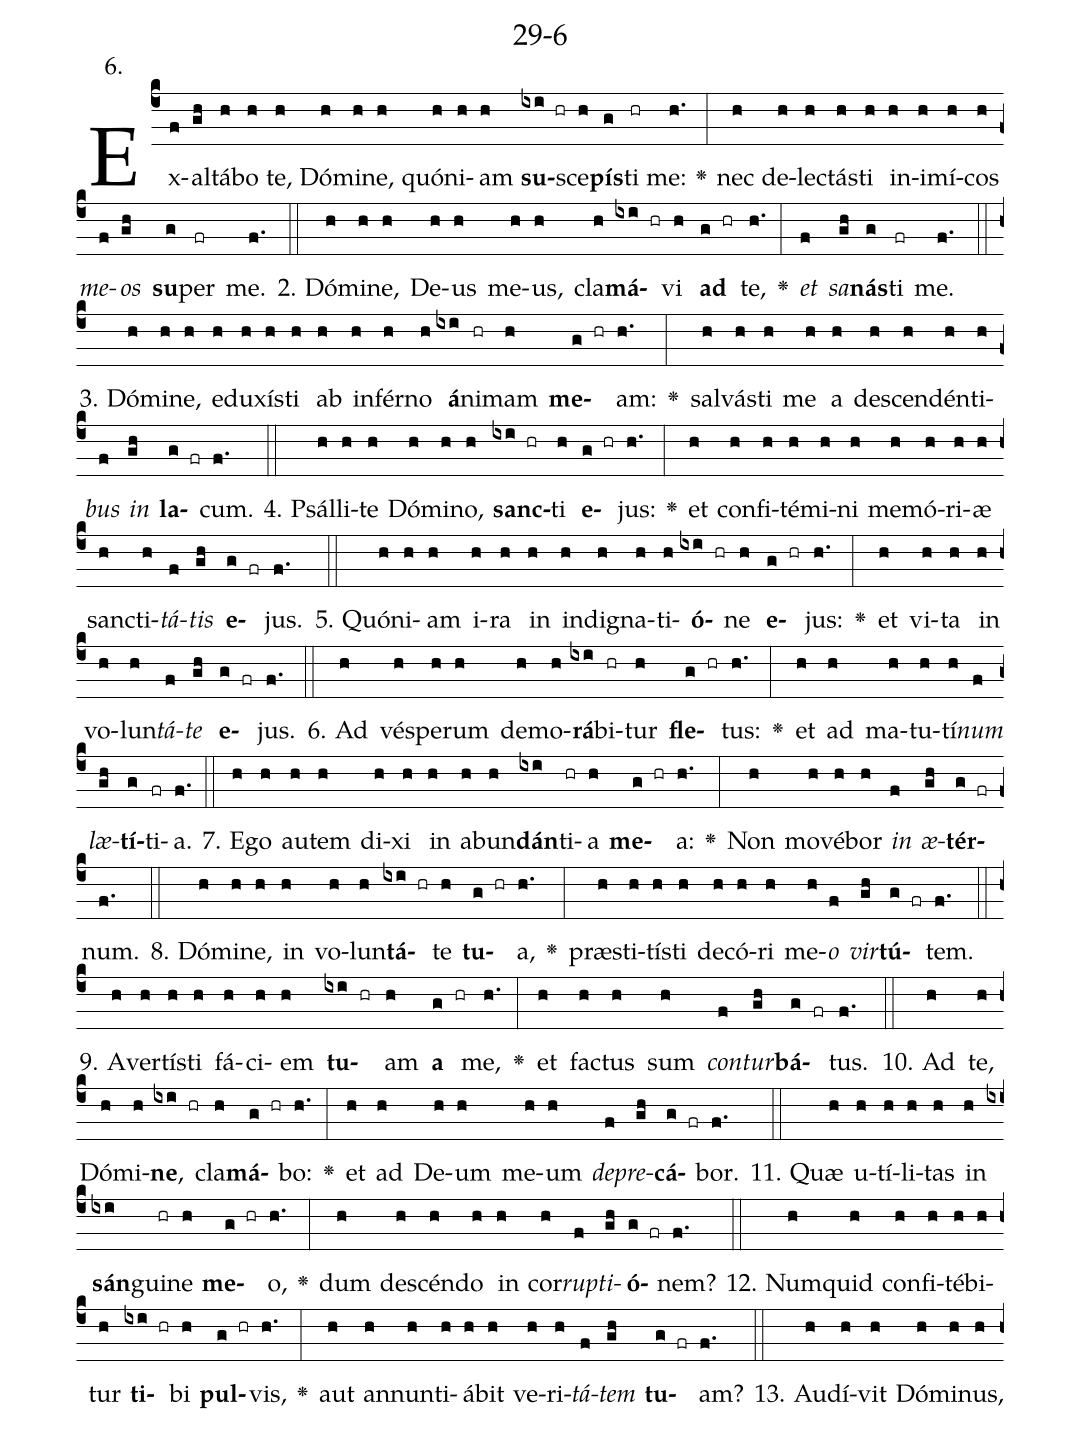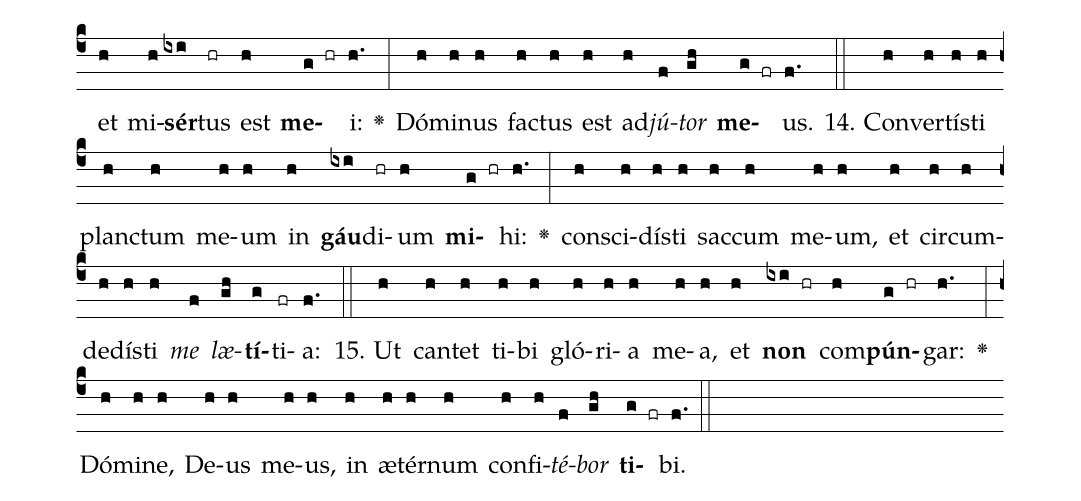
name: 29-6;
annotation: 6.;
%%
(c4)Ex(f)al(gh)tá(h)bo(h) te,(h) Dó(h)mi(h)ne,(h) quón(h)i(h)am(h) <b>su</b>(ixi hr)sce(h)<b>pís</b>(g)ti(hr) me:(h.) <v>\greheightstar</v>(:) nec(h) de(h)lec(h)tás(h)ti(h) in(h)i(h)mí(h)cos(h) <i>me</i>(f)<i>os</i>(gh) <b>su</b>(g)per(fr) me.(f.) (::)
2. Dó(h)mi(h)ne,(h) De(h)us(h) me(h)us,(h) cla(h)<b>má</b>(ixi hr)vi(h) <b>ad</b>(g hr) te,(h.) <v>\greheightstar</v>(:) <i>et</i>(f) <i>sa</i>(gh)<b>nás</b>(g)ti(fr) me.(f.) (::)
3. Dó(h)mi(h)ne,(h) e(h)du(h)xís(h)ti(h) ab(h) in(h)fér(h)no(h) <b>á</b>(ixi)ni(hr)mam(h) <b>me</b>(g hr)am:(h.) <v>\greheightstar</v>(:) sal(h)vás(h)ti(h) me(h) a(h) de(h)scen(h)dén(h)ti(h)<i>bus</i>(f) <i>in</i>(gh) <b>la</b>(g fr)cum.(f.) (::)
4. Psál(h)li(h)te(h) Dó(h)mi(h)no,(h) <b>sanc</b>(ixi hr)ti(h) <b>e</b>(g hr)jus:(h.) <v>\greheightstar</v>(:) et(h) con(h)fi(h)té(h)mi(h)ni(h) me(h)mó(h)ri(h)æ(h) sanc(h)ti(h)<i>tá</i>(f)<i>tis</i>(gh) <b>e</b>(g fr)jus.(f.) (::)
5. Quón(h)i(h)am(h) i(h)ra(h) in(h) in(h)di(h)gna(h)ti(h)<b>ó</b>(ixi hr)ne(h) <b>e</b>(g hr)jus:(h.) <v>\greheightstar</v>(:) et(h) vi(h)ta(h) in(h) vo(h)lun(h)<i>tá</i>(f)<i>te</i>(gh) <b>e</b>(g fr)jus.(f.) (::)
6. Ad(h) vés(h)pe(h)rum(h) de(h)mo(h)<b>rá</b>(ixi)bi(hr)tur(h) <b>fle</b>(g hr)tus:(h.) <v>\greheightstar</v>(:) et(h) ad(h) ma(h)tu(h)tí(h)<i>num</i>(f) <i>læ</i>(gh)<b>tí</b>(g)ti(fr)a.(f.) (::)
7. E(h)go(h) au(h)tem(h) di(h)xi(h) in(h) ab(h)un(h)<b>dán</b>(ixi)ti(hr)a(h) <b>me</b>(g hr)a:(h.) <v>\greheightstar</v>(:) Non(h) mo(h)vé(h)bor(h) <i>in</i>(f) <i>æ</i>(gh)<b>tér</b>(g fr)num.(f.) (::)
8. Dó(h)mi(h)ne,(h) in(h) vo(h)lun(h)<b>tá</b>(ixi hr)te(h) <b>tu</b>(g hr)a,(h.) <v>\greheightstar</v>(:) præ(h)sti(h)tís(h)ti(h) de(h)có(h)ri(h) me(h)<i>o</i>(f) <i>vir</i>(gh)<b>tú</b>(g fr)tem.(f.) (::)
9. A(h)ver(h)tís(h)ti(h) fá(h)ci(h)em(h) <b>tu</b>(ixi hr)am(h) <b>a</b>(g hr) me,(h.) <v>\greheightstar</v>(:) et(h) fac(h)tus(h) sum(h) <i>con</i>(f)<i>tur</i>(gh)<b>bá</b>(g fr)tus.(f.) (::)
10. Ad(h) te,(h) Dó(h)mi(h)<b>ne</b>,(ixi hr) cla(h)<b>má</b>(g hr)bo:(h.) <v>\greheightstar</v>(:) et(h) ad(h) De(h)um(h) me(h)um(h) <i>de</i>(f)<i>pre</i>(gh)<b>cá</b>(g fr)bor.(f.) (::)
11. Quæ(h) u(h)tí(h)li(h)tas(h) in(h) <b>sán</b>(ixi)gui(hr)ne(h) <b>me</b>(g hr)o,(h.) <v>\greheightstar</v>(:) dum(h) de(h)scén(h)do(h) in(h) cor(h)<i>rup</i>(f)<i>ti</i>(gh)<b>ó</b>(g fr)nem?(f.) (::)
12. Num(h)quid(h) con(h)fi(h)té(h)bi(h)tur(h) <b>ti</b>(ixi hr)bi(h) <b>pul</b>(g hr)vis,(h.) <v>\greheightstar</v>(:) aut(h) an(h)nun(h)ti(h)á(h)bit(h) ve(h)ri(h)<i>tá</i>(f)<i>tem</i>(gh) <b>tu</b>(g fr)am?(f.) (::)
13. Au(h)dí(h)vit(h) Dó(h)mi(h)nus,(h) et(h) mi(h)<b>sér</b>(ixi)tus(hr) est(h) <b>me</b>(g hr)i:(h.) <v>\greheightstar</v>(:) Dó(h)mi(h)nus(h) fac(h)tus(h) est(h) ad(h)<i>jú</i>(f)<i>tor</i>(gh) <b>me</b>(g fr)us.(f.) (::)
14. Con(h)ver(h)tís(h)ti(h) planc(h)tum(h) me(h)um(h) in(h) <b>gáu</b>(ixi)di(hr)um(h) <b>mi</b>(g hr)hi:(h.) <v>\greheightstar</v>(:) con(h)sci(h)dís(h)ti(h) sac(h)cum(h) me(h)um,(h) et(h) cir(h)cum(h)de(h)dís(h)ti(h) <i>me</i>(f) <i>læ</i>(gh)<b>tí</b>(g)ti(fr)a:(f.) (::)
15. Ut(h) can(h)tet(h) ti(h)bi(h) gló(h)ri(h)a(h) me(h)a,(h) et(h) <b>non</b>(ixi hr) com(h)<b>pún</b>(g hr)gar:(h.) <v>\greheightstar</v>(:) Dó(h)mi(h)ne,(h) De(h)us(h) me(h)us,(h) in(h) æ(h)tér(h)num(h) con(h)fi(h)<i>té</i>(f)<i>bor</i>(gh) <b>ti</b>(g fr)bi.(f.) (::)
